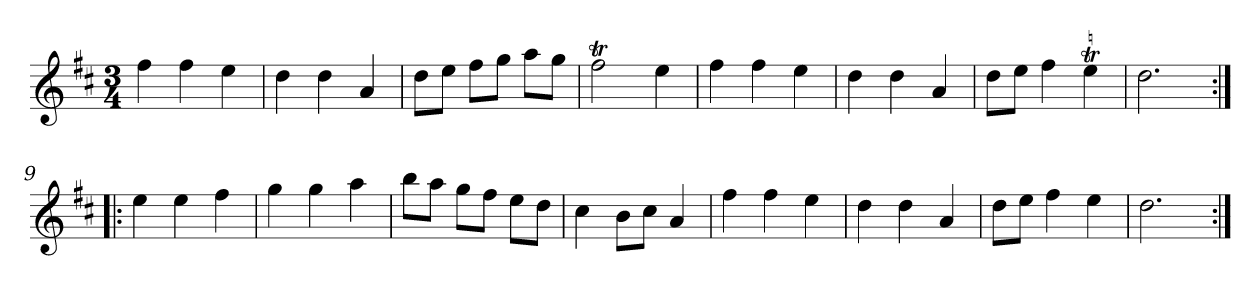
**kern
*part1
*staff1
*clefG2
*k[f#c#]
*D:
*M3/4
*MM120
=1
4ff#
4ff#
4ee
=2
4dd
4dd
4a
=3
8dd\L
8ee\J
8ff#\L
8gg\J
8aa\L
8gg\J
=4
2ff#t
4ee
=5
4ff#
4ff#
4ee
=6
4dd
4dd
4a
=7
8dd\L
8ee\J
4ff#
4eet
=8
2.dd
=9:|!|:
4ee
4ee
4ff#
=10
4gg
4gg
4aa
=11
8bb\L
8aa\J
8gg\L
8ff#\J
8ee\L
8dd\J
=12
4cc#
8b\L
8cc#\J
4a
=13
4ff#
4ff#
4ee
=14
4dd
4dd
4a
=15
8dd\L
8ee\J
4ff#
4ee
=16
2.dd
=:|!
*-
